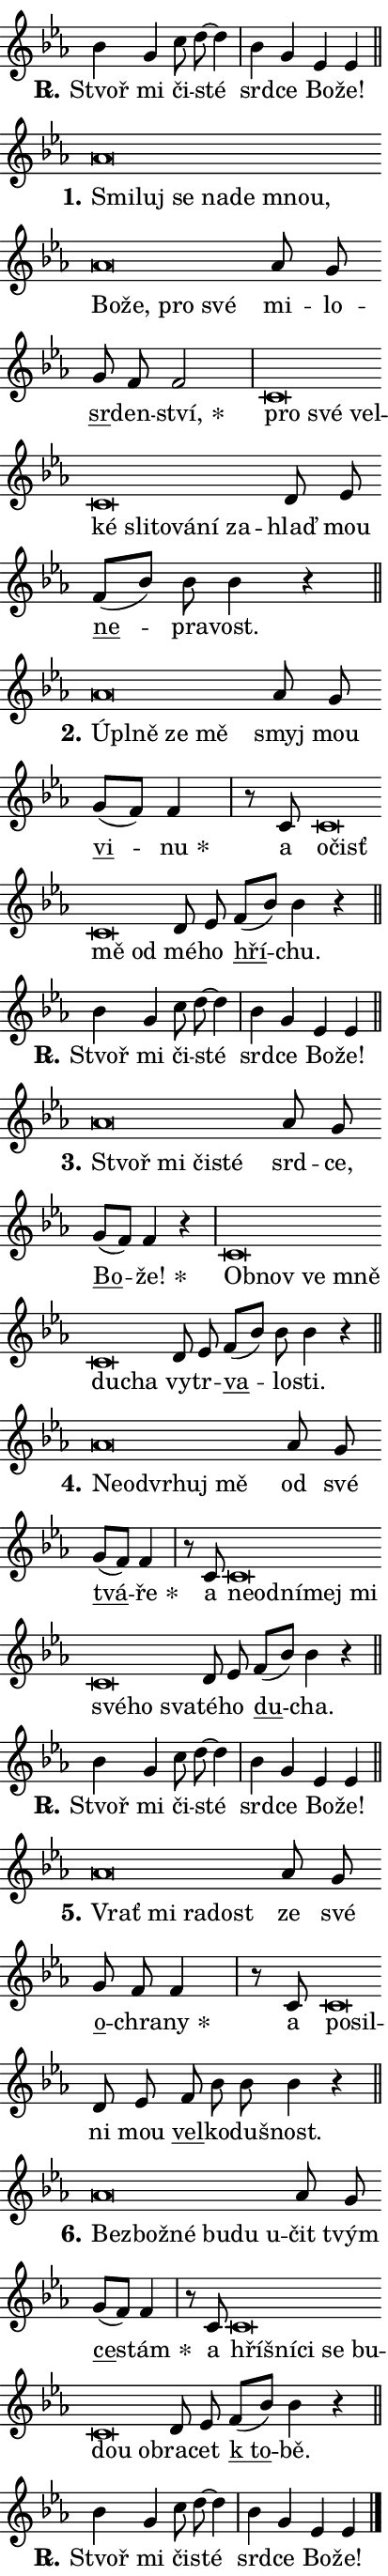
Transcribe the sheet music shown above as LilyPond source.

\version "2.24.0"
\header { tagline = "" }
\paper {
  indent = 0\cm
  top-margin = 0\cm
  right-margin = 0.13\cm % to fit lyric hyphens
  bottom-margin = 0\cm
  left-margin = 0\cm
  paper-width = 7\cm
  page-breaking = #ly:one-page-breaking
  system-system-spacing.basic-distance = #11
  score-system-spacing.basic-distance = #11
  ragged-last = ##f
}


%% Author: Thomas Morley
%% https://lists.gnu.org/archive/html/lilypond-user/2020-05/msg00002.html
#(define (line-position grob)
"Returns position of @var[grob} in current system:
   @code{'start}, if at first time-step
   @code{'end}, if at last time-step
   @code{'middle} otherwise
"
  (let* ((col (ly:item-get-column grob))
         (ln (ly:grob-object col 'left-neighbor))
         (rn (ly:grob-object col 'right-neighbor))
         (col-to-check-left (if (ly:grob? ln) ln col))
         (col-to-check-right (if (ly:grob? rn) rn col))
         (break-dir-left
           (and
             (ly:grob-property col-to-check-left 'non-musical #f)
             (ly:item-break-dir col-to-check-left)))
         (break-dir-right
           (and
             (ly:grob-property col-to-check-right 'non-musical #f)
             (ly:item-break-dir col-to-check-right))))
        (cond ((eqv? 1 break-dir-left) 'start)
              ((eqv? -1 break-dir-right) 'end)
              (else 'middle))))

#(define (tranparent-at-line-position vctor)
  (lambda (grob)
  "Relying on @code{line-position} select the relevant enry from @var{vctor}.
Used to determine transparency,"
    (case (line-position grob)
      ((end) (not (vector-ref vctor 0)))
      ((middle) (not (vector-ref vctor 1)))
      ((start) (not (vector-ref vctor 2))))))

noteHeadBreakVisibility =
#(define-music-function (break-visibility)(vector?)
"Makes @code{NoteHead}s transparent relying on @var{break-visibility}"
#{
  \override NoteHead.transparent =
    #(tranparent-at-line-position break-visibility)
#})

#(define delete-ledgers-for-transparent-note-heads
  (lambda (grob)
    "Reads whether a @code{NoteHead} is transparent.
If so this @code{NoteHead} is removed from @code{'note-heads} from
@var{grob}, which is supposed to be @code{LedgerLineSpanner}.
As a result ledgers are not printed for this @code{NoteHead}"
    (let* ((nhds-array (ly:grob-object grob 'note-heads))
           (nhds-list
             (if (ly:grob-array? nhds-array)
                 (ly:grob-array->list nhds-array)
                 '()))
           ;; Relies on the transparent-property being done before
           ;; Staff.LedgerLineSpanner.after-line-breaking is executed.
           ;; This is fragile ...
           (to-keep
             (remove
               (lambda (nhd)
                 (ly:grob-property nhd 'transparent #f))
               nhds-list)))
      ;; TODO find a better method to iterate over grob-arrays, similiar
      ;; to filter/remove etc for lists
      ;; For now rebuilt from scratch
      (set! (ly:grob-object grob 'note-heads)  '())
      (for-each
        (lambda (nhd)
          (ly:pointer-group-interface::add-grob grob 'note-heads nhd))
        to-keep))))

squashNotes = {
  \override NoteHead.X-extent = #'(-0.2 . 0.2)
  \override NoteHead.Y-extent = #'(-0.75 . 0)
  \override NoteHead.stencil =
    #(lambda (grob)
       (let ((pos (ly:grob-property grob 'staff-position)))
         (begin
           (if (< pos -7) (display "ERROR: Lower brevis then expected\n") (display "OK: Expected brevis position\n"))
           (if (<= pos -6) ly:text-interface::print ly:note-head::print))))
}
unSquashNotes = {
  \revert NoteHead.X-extent
  \revert NoteHead.Y-extent
  \revert NoteHead.stencil
}

hideNotes = \noteHeadBreakVisibility #begin-of-line-visible
unHideNotes = \noteHeadBreakVisibility #all-visible

% work-around for resetting accidentals
% https://lilypond.org/doc/v2.23/Documentation/notation/displaying-rhythms#unmetered-music
cadenzaMeasure = {
  \cadenzaOff
  \partial 1024 s1024
  \cadenzaOn
}

#(define-markup-command (accent layout props text) (markup?)
  "Underline accented syllable"
  (interpret-markup layout props
    #{\markup \override #'(offset . 4.3) \underline { #text }#}))

responsum = \markup \concat {
  "R" \hspace #-1.05 \path #0.1 #'((moveto 0 0.07) (lineto 0.9 0.8)) \hspace #0.05 "."
}

spaceSize = #0.6828661417322834 % exact space size for TeX Gyre Schola

\layout {
  \context {
    \Staff
    \remove "Time_signature_engraver"
    \override LedgerLineSpanner.after-line-breaking = #delete-ledgers-for-transparent-note-heads
  }
  \context {
    \Lyrics {
      \override LyricSpace.minimum-distance = \spaceSize
      \override LyricText.font-name = #"TeX Gyre Schola"
      \override LyricText.font-size = 1
      \override StanzaNumber.font-name = #"TeX Gyre Schola Bold"
      \override StanzaNumber.font-size = 1
    }
  }
  \context {
    \Score 
    \override NoteHead.text =
      #(lambda (grob) 
        (let ((pos (ly:grob-property grob 'staff-position)))
          #{\markup {
            \combine
              \halign #-0.55 \raise #(if (= pos -6) 0 0.5) \override #'(thickness . 2) \draw-line #'(3.2 . 0)
              \musicglyph "noteheads.sM1"
          }#}))
  }
}

% magnetic-lyrics.ily
%
%   written by
%     Jean Abou Samra <jean@abou-samra.fr>
%     Werner Lemberg <wl@gnu.org>
%
%   adapted by
%     Jiri Hon <jiri.hon@gmail.com>
%
% Version 2022-Apr-15

% https://www.mail-archive.com/lilypond-user@gnu.org/msg149350.html

#(define (Left_hyphen_pointer_engraver context)
   "Collect syllable-hyphen-syllable occurrences in lyrics and store
them in properties.  This engraver only looks to the left.  For
example, if the lyrics input is @code{foo -- bar}, it does the
following.

@itemize @bullet
@item
Set the @code{text} property of the @code{LyricHyphen} grob between
@q{foo} and @q{bar} to @code{foo}.

@item
Set the @code{left-hyphen} property of the @code{LyricText} grob with
text @q{foo} to the @code{LyricHyphen} grob between @q{foo} and
@q{bar}.
@end itemize

Use this auxiliary engraver in combination with the
@code{lyric-@/text::@/apply-@/magnetic-@/offset!} hook."
   (let ((hyphen #f)
         (text #f))
     (make-engraver
      (acknowledgers
       ((lyric-syllable-interface engraver grob source-engraver)
        (set! text grob)))
      (end-acknowledgers
       ((lyric-hyphen-interface engraver grob source-engraver)
        ;(when (not (grob::has-interface grob 'lyric-space-interface))
          (set! hyphen grob)));)
      ((stop-translation-timestep engraver)
       (when (and text hyphen)
         (ly:grob-set-object! text 'left-hyphen hyphen))
       (set! text #f)
       (set! hyphen #f)))))

#(define (lyric-text::apply-magnetic-offset! grob)
   "If the space between two syllables is less than the value in
property @code{LyricText@/.details@/.squash-threshold}, move the right
syllable to the left so that it gets concatenated with the left
syllable.

Use this function as a hook for
@code{LyricText@/.after-@/line-@/breaking} if the
@code{Left_@/hyphen_@/pointer_@/engraver} is active."
   (let ((hyphen (ly:grob-object grob 'left-hyphen #f)))
     (when hyphen
       (let ((left-text (ly:spanner-bound hyphen LEFT)))
         (when (grob::has-interface left-text 'lyric-syllable-interface)
           (let* ((common (ly:grob-common-refpoint grob left-text X))
                  (this-x-ext (ly:grob-extent grob common X))
                  (left-x-ext
                   (begin
                     ;; Trigger magnetism for left-text.
                     (ly:grob-property left-text 'after-line-breaking)
                     (ly:grob-extent left-text common X)))
                  ;; `delta` is the gap width between two syllables.
                  (delta (- (interval-start this-x-ext)
                            (interval-end left-x-ext)))
                  (details (ly:grob-property grob 'details))
                  (threshold (assoc-get 'squash-threshold details 0.2)))
             (when (< delta threshold)
               (let* (;; We have to manipulate the input text so that
                      ;; ligatures crossing syllable boundaries are not
                      ;; disabled.  For languages based on the Latin
                      ;; script this is essentially a beautification.
                      ;; However, for non-Western scripts it can be a
                      ;; necessity.
                      (lt (ly:grob-property left-text 'text))
                      (rt (ly:grob-property grob 'text))
                      (is-space (grob::has-interface hyphen 'lyric-space-interface))
                      (space (if is-space " " ""))
                      (extra-delta (if is-space spaceSize 0))
                      ;; Append new syllable.
                      (ltrt-space (if (and (string? lt) (string? rt))
                                (string-append lt space rt)
                                (make-concat-markup (list lt space rt))))
                      ;; Right-align `ltrt` to the right side.
                      (ltrt-space-markup (grob-interpret-markup
                               grob
                               (make-translate-markup
                                (cons (interval-length this-x-ext) 0)
                                (make-right-align-markup ltrt-space)))))
                 (begin
                   ;; Don't print `left-text`.
                   (ly:grob-set-property! left-text 'stencil #f)
                   ;; Set text and stencil (which holds all collected
                   ;; syllables so far) and shift it to the left.
                   (ly:grob-set-property! grob 'text ltrt-space)
                   (ly:grob-set-property! grob 'stencil ltrt-space-markup)
                   (ly:grob-translate-axis! grob (- (- delta extra-delta)) X))))))))))


#(define (lyric-hyphen::displace-bounds-first grob)
   ;; Make very sure this callback isn't triggered too early.
   (let ((left (ly:spanner-bound grob LEFT))
         (right (ly:spanner-bound grob RIGHT)))
     (ly:grob-property left 'after-line-breaking)
     (ly:grob-property right 'after-line-breaking)
     (ly:lyric-hyphen::print grob)))

squashThreshold = #0.4

\layout {
  \context {
    \Lyrics
    \consists #Left_hyphen_pointer_engraver
    \override LyricText.after-line-breaking =
      #lyric-text::apply-magnetic-offset!
    \override LyricHyphen.stencil = #lyric-hyphen::displace-bounds-first
    \override LyricText.details.squash-threshold = \squashThreshold
    \override LyricHyphen.minimum-distance = 0
    \override LyricHyphen.minimum-length = \squashThreshold
  }
}

squashText = \override LyricText.details.squash-threshold = 9999
unSquashText = \override LyricText.details.squash-threshold = \squashThreshold

leftText = \override LyricText.self-alignment-X = #LEFT
unLeftText = \revert LyricText.self-alignment-X

starOffset = #(lambda (grob) 
                (let ((x_offset (ly:self-alignment-interface::aligned-on-x-parent grob)))
                  (if (= x_offset 0) 0 (+ x_offset 1.2))))

star = #(define-music-function (syllable)(string?)
"Append star separator at the end of a syllable"
#{
  \once \override LyricText.X-offset = #starOffset
  \lyricmode { \markup {
    #syllable
    \override #'((font-name . "TeX Gyre Schola Bold")) \hspace #0.2 \lower #0.65 \larger "*"
  } }
#})

starAccent = #(define-music-function (syllable)(string?)
"Append star separator at the end of a syllable and make accent"
#{
  \once \override LyricText.X-offset = #starOffset
  \lyricmode { \markup {
    \accent #syllable
    \override #'((font-name . "TeX Gyre Schola Bold")) \hspace #0.2 \lower #0.65 \larger "*"
  } }
#})

breath = #(define-music-function (syllable)(string?)
"Append breathing indicator at the end of a syllable"
#{
  \lyricmode { \markup { #syllable "+" } }
#})

optionalBreath = #(define-music-function (syllable)(string?)
"Append optional breathing indicator at the end of a syllable"
#{
  \lyricmode { \markup { #syllable "(+)" } }
#})


\score {
    <<
        \new Voice = "melody" { \cadenzaOn \key es \major \relative { bes'4 g c8 d8~ d4 \cadenzaMeasure \bar "|" bes4 g \bar "" es es \cadenzaMeasure \bar "||" \break } }
        \new Lyrics \lyricsto "melody" { \lyricmode { \set stanza = \responsum
Stvoř mi či -- sté srd -- ce Bo -- že! } }
    >>
    \layout {}
}

\score {
    <<
        \new Voice = "melody" { \cadenzaOn \key es \major \relative { \squashNotes as'\breve*1/16 \hideNotes \breve*1/16 \bar "" \breve*1/16 \bar "" \breve*1/16 \bar "" \breve*1/16 \bar "" \breve*1/16 \bar "" \breve*1/16 \bar "" \breve*1/16 \bar "" \breve*1/16 \breve*1/16 \bar "" \unHideNotes \unSquashNotes as8 g \bar "" g f f2 \cadenzaMeasure \bar "|" \squashNotes c\breve*1/16 \hideNotes \breve*1/16 \bar "" \breve*1/16 \bar "" \breve*1/16 \bar "" \breve*1/16 \bar "" \breve*1/16 \bar "" \breve*1/16 \bar "" \breve*1/16 \breve*1/16 \bar "" \unHideNotes \unSquashNotes d8 es \bar "" f[( bes)] bes bes4 r \cadenzaMeasure \bar "||" \break } }
        \new Lyrics \lyricsto "melody" { \lyricmode { \set stanza = "1."
\leftText Smi -- \squashText luj se na -- de mnou, Bo -- že, pro své \unLeftText \unSquashText mi -- lo -- \markup \accent sr -- den -- \star ství, \leftText pro \squashText své vel -- ké sli -- to -- vá -- ní za -- \unLeftText \unSquashText hlaď mou \markup \accent ne -- pra -- vost. } }
    >>
    \layout {}
}

\score {
    <<
        \new Voice = "melody" { \cadenzaOn \key es \major \relative { \squashNotes as'\breve*1/16 \hideNotes \breve*1/16 \bar "" \breve*1/16 \breve*1/16 \bar "" \unHideNotes \unSquashNotes as8 g \bar "" g[( f)] f4 \cadenzaMeasure \bar "|" r8 c \squashNotes c\breve*1/16 \hideNotes \breve*1/16 \bar "" \breve*1/16 \breve*1/16 \bar "" \unHideNotes \unSquashNotes d8 es \bar "" f[( bes)] bes4 r \cadenzaMeasure \bar "||" \break } }
        \new Lyrics \lyricsto "melody" { \lyricmode { \set stanza = "2."
\leftText Úpl -- \squashText ně ze mě \unLeftText \unSquashText smyj mou \markup \accent vi -- \star nu a \leftText o -- \squashText čisť mě od \unLeftText \unSquashText mé -- ho \markup \accent hří -- chu. } }
    >>
    \layout {}
}

\score {
    <<
        \new Voice = "melody" { \cadenzaOn \key es \major \relative { bes'4 g c8 d8~ d4 \cadenzaMeasure \bar "|" bes4 g \bar "" es es \cadenzaMeasure \bar "||" \break } }
        \new Lyrics \lyricsto "melody" { \lyricmode { \set stanza = \responsum
Stvoř mi či -- sté srd -- ce Bo -- že! } }
    >>
    \layout {}
}

\score {
    <<
        \new Voice = "melody" { \cadenzaOn \key es \major \relative { \squashNotes as'\breve*1/16 \hideNotes \breve*1/16 \bar "" \breve*1/16 \breve*1/16 \bar "" \unHideNotes \unSquashNotes as8 g \bar "" g[( f)] f4 r \cadenzaMeasure \bar "|" \squashNotes c\breve*1/16 \hideNotes \breve*1/16 \bar "" \breve*1/16 \bar "" \breve*1/16 \bar "" \breve*1/16 \breve*1/16 \bar "" \unHideNotes \unSquashNotes d8 es \bar "" f[( bes)] bes bes4 r \cadenzaMeasure \bar "||" \break } }
        \new Lyrics \lyricsto "melody" { \lyricmode { \set stanza = "3."
\leftText Stvoř \squashText mi či -- sté \unLeftText \unSquashText srd -- ce, \markup \accent Bo -- \star že! \leftText Ob -- \squashText nov ve mně du -- cha \unLeftText \unSquashText vy -- tr -- \markup \accent va -- lo -- sti. } }
    >>
    \layout {}
}

\score {
    <<
        \new Voice = "melody" { \cadenzaOn \key es \major \relative { \squashNotes as'\breve*1/16 \hideNotes \breve*1/16 \bar "" \breve*1/16 \bar "" \breve*1/16 \breve*1/16 \bar "" \unHideNotes \unSquashNotes as8 g \bar "" g[( f)] f4 \cadenzaMeasure \bar "|" r8 c \squashNotes c\breve*1/16 \hideNotes \breve*1/16 \bar "" \breve*1/16 \bar "" \breve*1/16 \bar "" \breve*1/16 \bar "" \breve*1/16 \bar "" \breve*1/16 \breve*1/16 \bar "" \unHideNotes \unSquashNotes d8 es \bar "" f[( bes)] bes4 r \cadenzaMeasure \bar "||" \break } }
        \new Lyrics \lyricsto "melody" { \lyricmode { \set stanza = "4."
\leftText Ne -- \squashText od -- vr -- huj mě \unLeftText \unSquashText od své \markup \accent tvá -- \star ře a \leftText ne -- \squashText od -- ní -- mej mi své -- ho sva -- \unLeftText \unSquashText té -- ho \markup \accent du -- cha. } }
    >>
    \layout {}
}

\score {
    <<
        \new Voice = "melody" { \cadenzaOn \key es \major \relative { bes'4 g c8 d8~ d4 \cadenzaMeasure \bar "|" bes4 g \bar "" es es \cadenzaMeasure \bar "||" \break } }
        \new Lyrics \lyricsto "melody" { \lyricmode { \set stanza = \responsum
Stvoř mi či -- sté srd -- ce Bo -- že! } }
    >>
    \layout {}
}

\score {
    <<
        \new Voice = "melody" { \cadenzaOn \key es \major \relative { \squashNotes as'\breve*1/16 \hideNotes \breve*1/16 \bar "" \breve*1/16 \breve*1/16 \bar "" \unHideNotes \unSquashNotes as8 g \bar "" g f f4 \cadenzaMeasure \bar "|" r8 c \squashNotes c\breve*1/16 \hideNotes \breve*1/16 \bar "" \unHideNotes \unSquashNotes d8 es \bar "" f bes bes bes4 r \cadenzaMeasure \bar "||" \break } }
        \new Lyrics \lyricsto "melody" { \lyricmode { \set stanza = "5."
\leftText Vrať \squashText mi ra -- dost \unLeftText \unSquashText ze své \markup \accent o -- chra -- \star ny a \leftText po -- \squashText sil -- \unLeftText \unSquashText ni mou \markup \accent vel -- ko -- du -- šnost. } }
    >>
    \layout {}
}

\score {
    <<
        \new Voice = "melody" { \cadenzaOn \key es \major \relative { \squashNotes as'\breve*1/16 \hideNotes \breve*1/16 \bar "" \breve*1/16 \bar "" \breve*1/16 \bar "" \breve*1/16 \breve*1/16 \bar "" \unHideNotes \unSquashNotes as8 g \bar "" g[( f)] f4 \cadenzaMeasure \bar "|" r8 c \squashNotes c\breve*1/16 \hideNotes \breve*1/16 \bar "" \breve*1/16 \bar "" \breve*1/16 \bar "" \breve*1/16 \bar "" \breve*1/16 \breve*1/16 \bar "" \unHideNotes \unSquashNotes d8 es \bar "" f[( bes)] bes4 r \cadenzaMeasure \bar "||" \break } }
        \new Lyrics \lyricsto "melody" { \lyricmode { \set stanza = "6."
\leftText Bez -- \squashText bož -- né bu -- du u -- \unLeftText \unSquashText čit tvým \markup \accent ce -- \star stám a \leftText hří -- \squashText šní -- ci se bu -- dou ob -- \unLeftText \unSquashText ra -- cet \markup \accent "k to" -- bě. } }
    >>
    \layout {}
}

\score {
    <<
        \new Voice = "melody" { \cadenzaOn \key es \major \relative { bes'4 g c8 d8~ d4 \cadenzaMeasure \bar "|" bes4 g \bar "" es es \cadenzaMeasure \bar "||" \break } \bar "|." }
        \new Lyrics \lyricsto "melody" { \lyricmode { \set stanza = \responsum
Stvoř mi či -- sté srd -- ce Bo -- že! } }
    >>
    \layout {}
}
